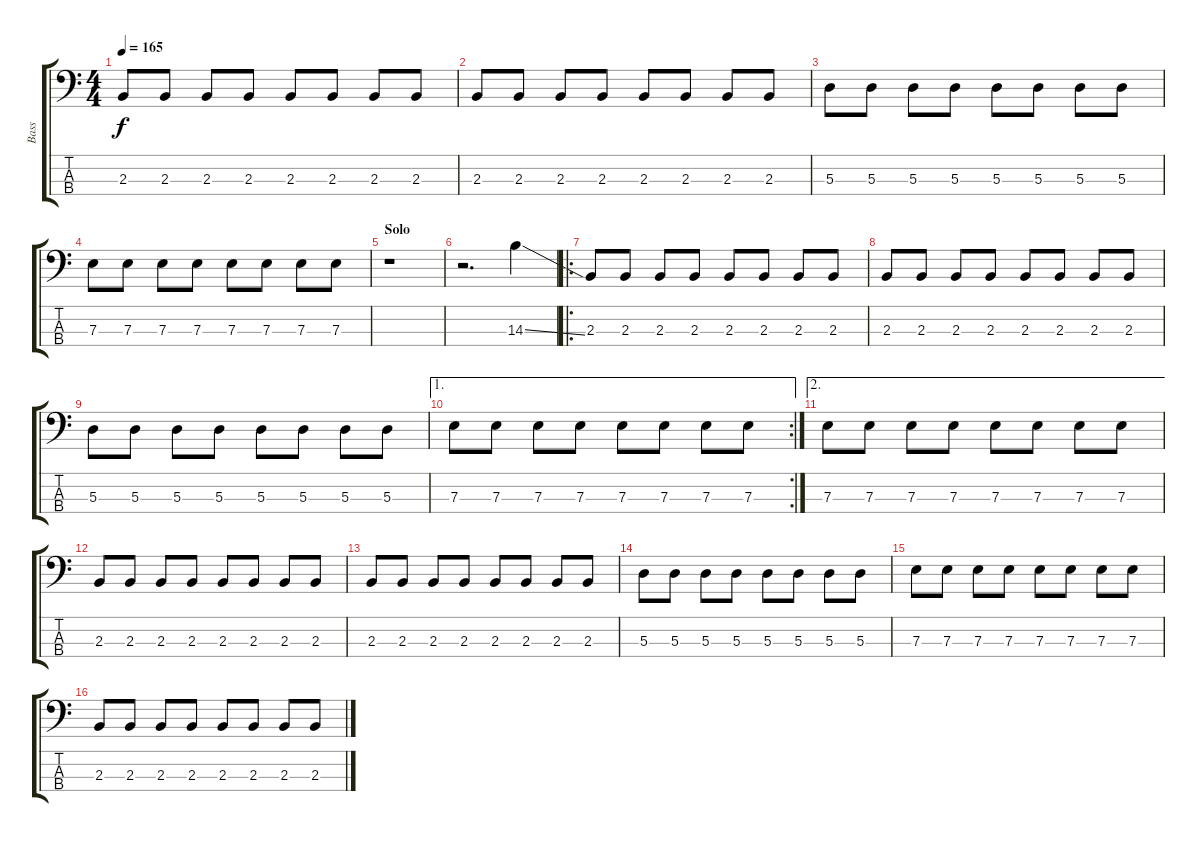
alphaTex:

\track ("Bass" "Bass") {instrument electricbassfinger}
\staff {score tabs}
\tuning (G2 D2 A1 E1) {hide}
\ts (4 4)
\tempo 165
\clef f4
\ks c
2.3.8{dy f} 2.3.8 2.3.8 2.3.8 2.3.8 2.3.8 2.3.8 2.3.8 |
2.3.8 2.3.8 2.3.8 2.3.8 2.3.8 2.3.8 2.3.8 2.3.8 |
5.3.8 5.3.8 5.3.8 5.3.8 5.3.8 5.3.8 5.3.8 5.3.8 |
7.3.8 7.3.8 7.3.8 7.3.8 7.3.8 7.3.8 7.3.8 7.3.8 |
\section ("" "Solo ")
r.1 |
r.2{d} 14.3{ss}.4 |
\ro
2.3.8 2.3.8 2.3.8 2.3.8 2.3.8 2.3.8 2.3.8 2.3.8 |
2.3.8 2.3.8 2.3.8 2.3.8 2.3.8 2.3.8 2.3.8 2.3.8 |
5.3.8 5.3.8 5.3.8 5.3.8 5.3.8 5.3.8 5.3.8 5.3.8 |
\ae 1
\rc 2
7.3.8 7.3.8 7.3.8 7.3.8 7.3.8 7.3.8 7.3.8 7.3.8 |
\ae 2
7.3.8 7.3.8 7.3.8 7.3.8 7.3.8 7.3.8 7.3.8 7.3.8 |
2.3.8 2.3.8 2.3.8 2.3.8 2.3.8 2.3.8 2.3.8 2.3.8 |
2.3.8 2.3.8 2.3.8 2.3.8 2.3.8 2.3.8 2.3.8 2.3.8 |
5.3.8 5.3.8 5.3.8 5.3.8 5.3.8 5.3.8 5.3.8 5.3.8 |
7.3.8 7.3.8 7.3.8 7.3.8 7.3.8 7.3.8 7.3.8 7.3.8 |
2.3.8 2.3.8 2.3.8 2.3.8 2.3.8 2.3.8 2.3.8 2.3.8
